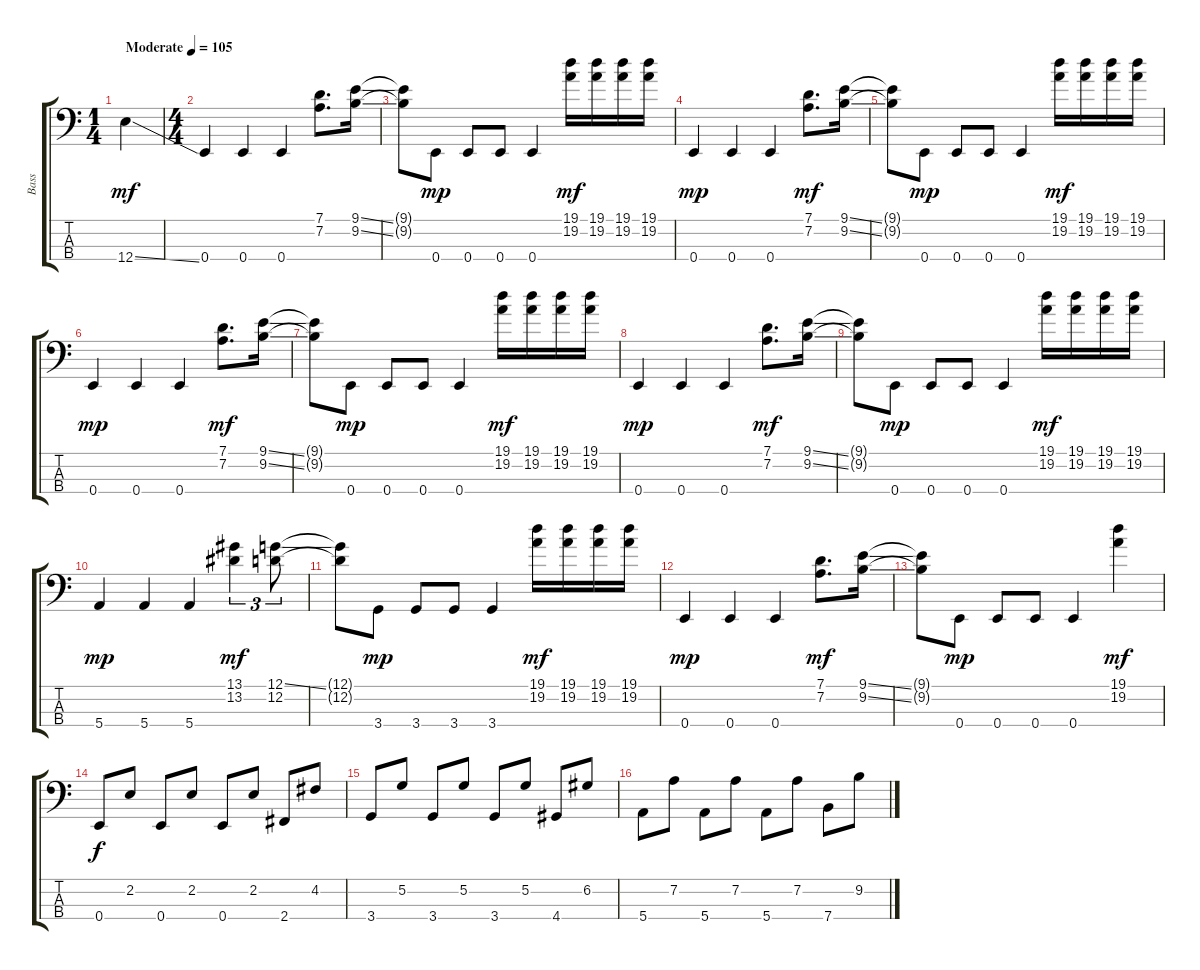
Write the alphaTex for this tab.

\track ("Bass" "Bass") {instrument distortionguitar}
\staff {score tabs}
\tuning (G2 D2 A1 E1) {hide}
\ts (1 4)
\tempo (105 "Moderate")
\clef f4
\ks c
12.4{ss}.4{dy mf instrument distortionguitar} |
\ts (4 4)
0.4.4 0.4.4 0.4.4 (7.1 7.2).8{d} (9.1{ss} 9.2{ss}).16 |
(9.1{t} 9.2{t}).8 0.4.8{dy mp} 0.4.8 0.4.8 0.4.4 (19.1 19.2).16{dy mf} (19.1 19.2).16 (19.1 19.2).16 (19.1 19.2).16 |
0.4.4{dy mp} 0.4.4 0.4.4 (7.1 7.2).8{d dy mf} (9.1{ss} 9.2{ss}).16 |
(9.1{t} 9.2{t}).8 0.4.8{dy mp} 0.4.8 0.4.8 0.4.4 (19.1 19.2).16{dy mf} (19.1 19.2).16 (19.1 19.2).16 (19.1 19.2).16 |
0.4.4{dy mp} 0.4.4 0.4.4 (7.1 7.2).8{d dy mf} (9.1{ss} 9.2{ss}).16 |
(9.1{t} 9.2{t}).8 0.4.8{dy mp} 0.4.8 0.4.8 0.4.4 (19.1 19.2).16{dy mf} (19.1 19.2).16 (19.1 19.2).16 (19.1 19.2).16 |
0.4.4{dy mp} 0.4.4 0.4.4 (7.1 7.2).8{d dy mf} (9.1{ss} 9.2{ss}).16 |
(9.1{t} 9.2{t}).8 0.4.8{dy mp} 0.4.8 0.4.8 0.4.4 (19.1 19.2).16{dy mf} (19.1 19.2).16 (19.1 19.2).16 (19.1 19.2).16 |
5.4.4{dy mp} 5.4.4 5.4.4 (13.1 13.2).4{tu (3 2) dy mf} (12.1{ss} 12.2).8{tu (3 2)} |
(12.1{t} 12.2{t}).8 3.4.8{dy mp} 3.4.8 3.4.8 3.4.4 (19.1 19.2).16{dy mf} (19.1 19.2).16 (19.1 19.2).16 (19.1 19.2).16 |
0.4.4{dy mp} 0.4.4 0.4.4 (7.1 7.2).8{d dy mf} (9.1{ss} 9.2{ss}).16 |
(9.1{t} 9.2{t}).8 0.4.8{dy mp} 0.4.8 0.4.8 0.4.4 (19.1 19.2).4{dy mf} |
0.4.8{dy f} 2.2.8 0.4.8 2.2.8 0.4.8 2.2.8 2.4.8 4.2.8 |
3.4.8 5.2.8 3.4.8 5.2.8 3.4.8 5.2.8 4.4.8 6.2.8 |
5.4.8 7.2.8 5.4.8 7.2.8 5.4.8 7.2.8 7.4.8 9.2.8
